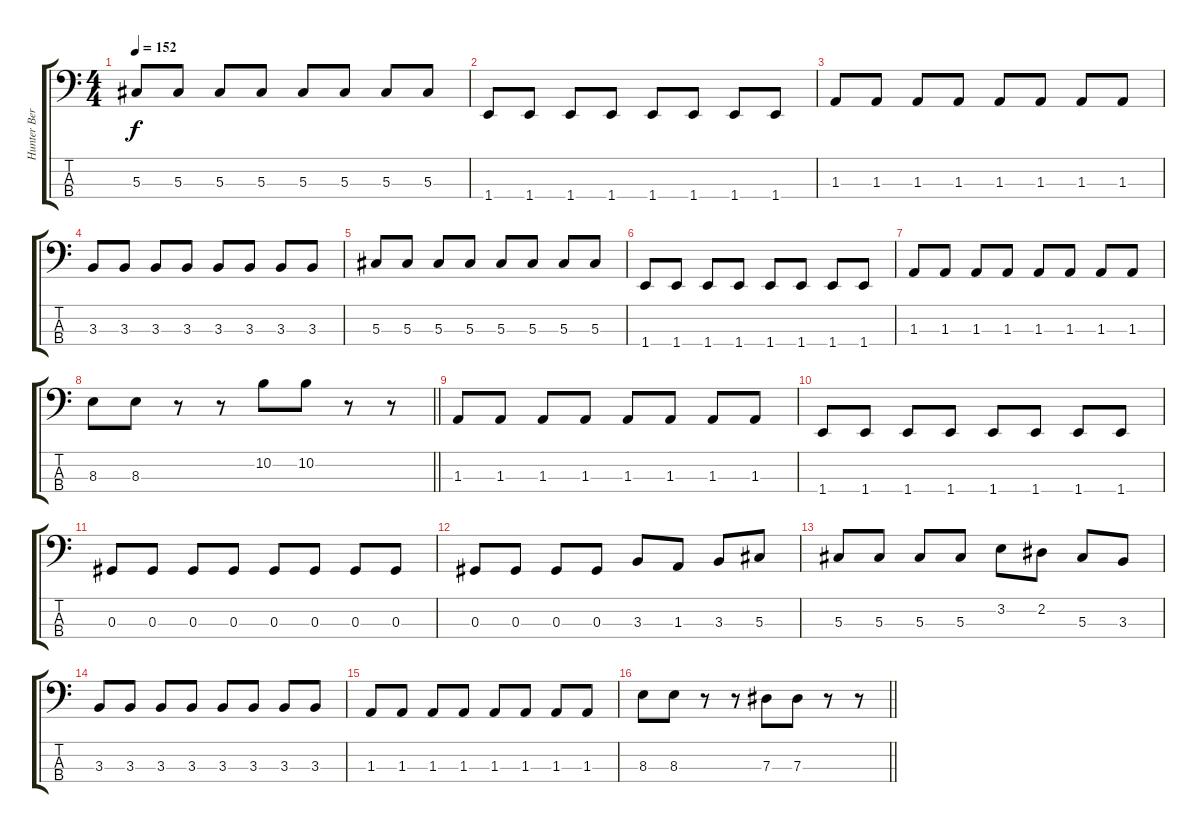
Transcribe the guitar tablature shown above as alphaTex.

\track ("Hunter Bergan" "Hunter Ber") {instrument electricbassfinger}
\staff {score tabs}
\tuning (Gb2 Db2 Ab1 Eb1) {hide}
\ts (4 4)
\tempo 152
\clef f4
\ks c
5.3.8{dy f} 5.3.8 5.3.8 5.3.8 5.3.8 5.3.8 5.3.8 5.3.8 |
1.4.8 1.4.8 1.4.8 1.4.8 1.4.8 1.4.8 1.4.8 1.4.8 |
1.3.8 1.3.8 1.3.8 1.3.8 1.3.8 1.3.8 1.3.8 1.3.8 |
3.3.8 3.3.8 3.3.8 3.3.8 3.3.8 3.3.8 3.3.8 3.3.8 |
5.3.8 5.3.8 5.3.8 5.3.8 5.3.8 5.3.8 5.3.8 5.3.8 |
1.4.8 1.4.8 1.4.8 1.4.8 1.4.8 1.4.8 1.4.8 1.4.8 |
1.3.8 1.3.8 1.3.8 1.3.8 1.3.8 1.3.8 1.3.8 1.3.8 |
\barLineRight lightlight
8.3.8 8.3.8 r.8 r.8 10.2.8 10.2.8 r.8 r.8 |
1.3.8 1.3.8 1.3.8 1.3.8 1.3.8 1.3.8 1.3.8 1.3.8 |
1.4.8 1.4.8 1.4.8 1.4.8 1.4.8 1.4.8 1.4.8 1.4.8 |
0.3.8 0.3.8 0.3.8 0.3.8 0.3.8 0.3.8 0.3.8 0.3.8 |
0.3.8 0.3.8 0.3.8 0.3.8 3.3.8 1.3.8 3.3.8 5.3.8 |
5.3.8 5.3.8 5.3.8 5.3.8 3.2.8 2.2.8 5.3.8 3.3.8 |
3.3.8 3.3.8 3.3.8 3.3.8 3.3.8 3.3.8 3.3.8 3.3.8 |
1.3.8 1.3.8 1.3.8 1.3.8 1.3.8 1.3.8 1.3.8 1.3.8 |
\barLineRight lightlight
8.3.8 8.3.8 r.8 r.8 7.3.8 7.3.8 r.8 r.8
